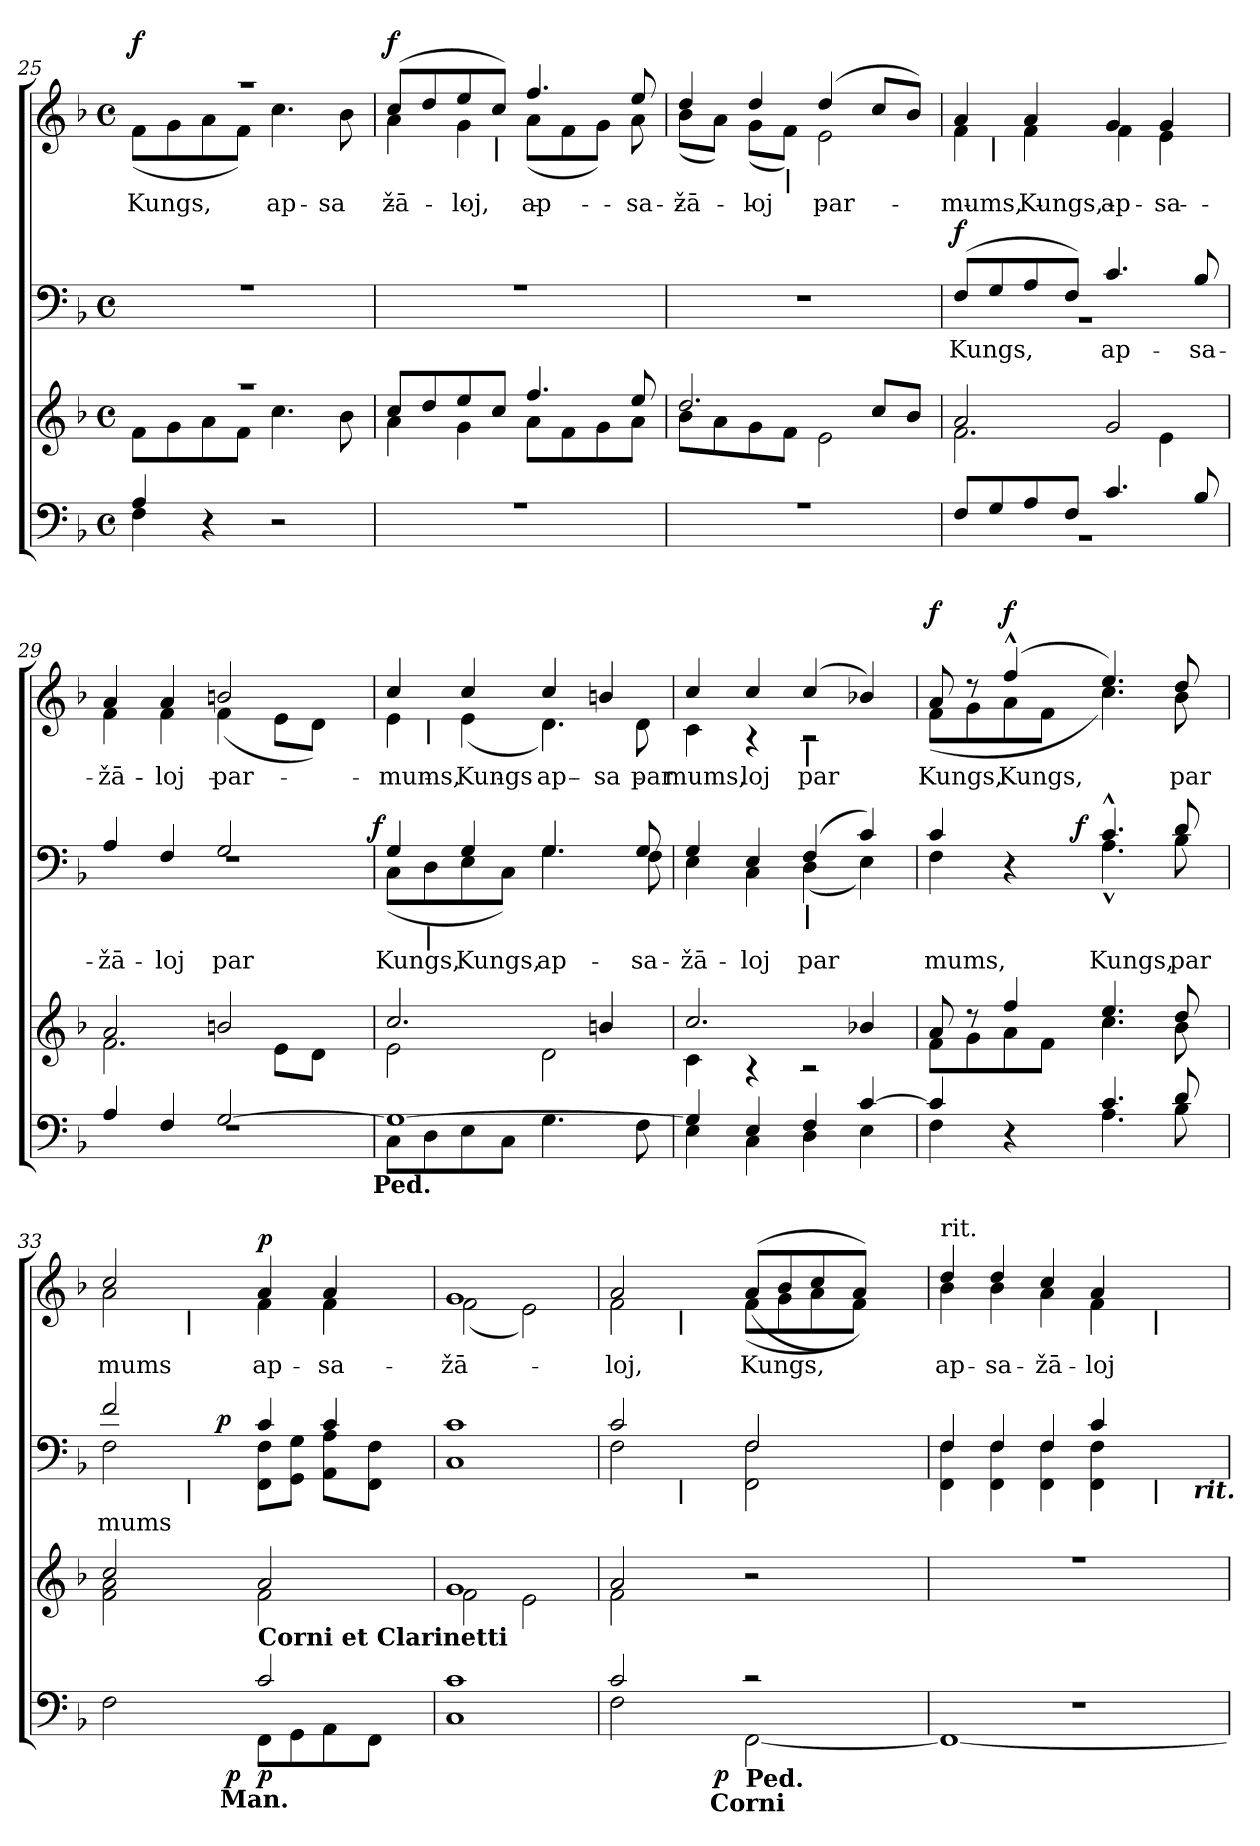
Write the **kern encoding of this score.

**kern	**dynam	**kern	**kern	**text	**dynam	**kern	**text	**dynam
*part4	*part4	*part3	*part2	*part2	*part2	*part1	*part1	*part1
*staff4	*staff4	*staff3	*staff2	*staff2	*staff2	*staff1	*staff1	*staff1
!!LO:LB:g=z
*clefF4	*	*clefG2	*clefF4	*	*	*clefG2	*	*
*k[b-]	*	*k[b-]	*k[b-]	*	*	*k[b-]	*	*
*F:	*	*F:	*F:	*	*	*F:	*	*
*M4/4	*	*M4/4	*M4/4	*	*	*M4/4	*	*
*met(c)	*	*met(c)	*met(c)	*	*	*met(c)	*	*
=25	=25	=25	=25	=25	=25	=25	=25	=25
*^	*	*^	*^	*	*	*^	*	*
!	!	!	!	!	!	!	!	!	!	!	!LO:LY:b:color=#000000	!
4Ai/	4Fi\	.	1r	8fi\L	1r	1ryy	.	.	1r	(8fi\L	Kungs,	f
.	.	.	.	8gi\	.	.	.	.	.	8gi\	.	.
4r	4ryy	.	.	8ai\	.	.	.	.	.	8ai\	.	.
.	.	.	.	8fi\J	.	.	.	.	.	8fi\J)	.	.
!	!	!	!	!	!	!	!	!	!	!	!LO:LY:b:color=#000000	!
2r	2ryy	.	.	4.cci\	.	.	.	.	.	4.cci\	ap-	.
!	!	!	!	!	!	!	!	!	!	!	!LO:LY:b:color=#000000	!
.	.	.	.	8b-i\	.	.	.	.	.	8b-i\	-sa-	.
=26	=26	=26	=26	=26	=26	=26	=26	=26	=26	=26	=26	=26
!	!	!	!	!	!	!	!	!	!	!	!LO:LY:a:color=#000000	!
!	!	!	!	!	!	!	!	!	!	!	!LO:LY:b:color=#000000	!
1r	1ryy	.	8cci/L	4ai\	1r	1ryy	.	.	(8cci/L	4ai\	-žā-	f
.	.	.	8ddi/	.	.	.	.	.	8ddi/	.	.	.
!	!	!	!	!	!	!	!	!	!	!	!LO:LY:b:color=#000000	!
.	.	.	8eei/	4gi\	.	.	.	.	8eei/	4gi\	-loj,	.
!	!	!	!	!	!	!	!	!	!LO:TX:b:B:t=|	!	!	!
.	.	.	8cci/J	.	.	.	.	.	8cci/J)	.	.	.
!	!	!	!	!	!	!	!	!	!	!	!LO:LY:a:color=#000000	!
!	!	!	!	!	!	!	!	!	!	!	!LO:LY:b:color=#000000	!
.	.	.	4.ffi/	8ai\L	.	.	.	.	4.ffi/	(8ai\L	ap-	.
.	.	.	.	8fi\	.	.	.	.	.	8fi\	.	.
.	.	.	.	8gi\	.	.	.	.	.	8gi\J)	.	.
!	!	!	!	!	!	!	!	!	!	!	!LO:LY:a:color=#000000	!
!	!	!	!	!	!	!	!	!	!	!	!LO:LY:b:color=#000000	!
.	.	.	8eei/	8ai\J	.	.	.	.	8eei/	8ai\	-sa-	.
=27	=27	=27	=27	=27	=27	=27	=27	=27	=27	=27	=27	=27
*	*	*	*	*	*	*^	*	*	*	*	*	*
!	!	!	!	!	!	!	!	!	!	!	!	!LO:LY:a:color=#000000	!
!	!	!	!	!	!	!	!	!	!	!	!	!LO:LY:b:color=#000000	!
1r	1ryy	.	2.ddi/	8b-i\L	1r	1ryy	1r	.	.	4ddi/	(8b-i\L	-žā-	.
.	.	.	.	8ai\	.	.	.	.	.	.	8ai\J)	.	.
!	!	!	!	!	!	!	!	!	!	!	!	!LO:LY:a:color=#000000	!
!	!	!	!	!	!	!	!	!	!	!	!	!LO:LY:b:color=#000000	!
.	.	.	.	8gi\	.	.	.	.	.	4ddi/	(8gi\L	-loj	.
!	!	!	!	!	!	!	!	!	!	!	!LO:TX:b:B:t=|	!	!
.	.	.	.	8fi\J	.	.	.	.	.	.	8fi\J)	.	.
!	!	!	!	!	!	!	!	!	!	!	!	!LO:LY:a:color=#000000	!
!	!	!	!	!	!	!	!	!	!	!	!	!LO:LY:b:color=#000000	!
.	.	.	.	2ei\	.	.	.	.	.	(4ddi/	2ei\	par	.
.	.	.	8cci/L	.	.	.	.	.	.	8cci/L	.	.	.
.	.	.	8b-i/J	.	.	.	.	.	.	8b-i/J)	.	.	.
*	*	*	*	*	*v	*v	*v	*	*	*	*	*	*
*	*	*	*	*	*	*	*	*v	*v	*	*
!!LO:PB:g=z
=28	=28	=28	=28	=28	=28	=28	=28	=28	=28	=28
!	!	!	!	!	!	!LO:LY:a:color=#000000	!	!	!	!
*	*	*	*	*	*^	*	*	*	*	*
!	!	!	!	!	!	!	!	!	!	!LO:LY:a:color=#000000	!
*	*	*	*	*	*	*	*	*	*^	*	*
!	!	!	!	!	!	!	!	!	!	!	!LO:LY:b:color=#000000	!
*	*	*	*	*	*	*	*	*	*	*^	*	*
8Fi/L	1r	.	2ai/	2.fi\	(8Fi/L	1r	Kungs,	f	4ai/	4fi\	8ryy	mums,	.
!	!	!	!	!	!	!	!	!	!	!	!LO:TX:b:B:t=|	!	!
8Gi/	.	.	.	.	8Gi/	.	.	.	.	.	2..ryy	.	.
!	!	!	!	!	!	!	!	!	!	!	!	!LO:LY:b:color=#000000	!
8Ai/	.	.	.	.	8Ai/	.	.	.	4ai/	4fi\	.	Kungs,	.
8Fi/J	.	.	.	.	8Fi/J)	.	.	.	.	.	.	.	.
!	!	!	!	!	!	!	!LO:LY:a:color=#000000	!	!	!	!	!	!
!	!	!	!	!	!	!	!	!	!	!	!	!LO:LY:b:color=#000000	!
4.ci/	.	.	2gi/	.	4.ci/	.	ap-	.	4gi/	4fi\	.	ap-	.
!	!	!	!	!	!	!	!	!	!	!	!	!LO:LY:b:color=#000000	!
.	.	.	.	4ei\	.	.	.	.	4gi/	4ei\	.	-sa-	.
!	!	!	!	!	!	!	!LO:LY:a:color=#000000	!	!	!	!	!	!
8B-i/	.	.	.	.	8B-i/	.	-sa-	.	.	.	.	.	.
*	*	*	*	*	*v	*v	*	*	*	*	*	*	*
*	*	*	*	*	*	*	*	*v	*v	*v	*	*
=29	=29	=29	=29	=29	=29	=29	=29	=29	=29	=29
*	*	*	*	*	*	*	*	*^	*	*
*	*	*	*	*	*	*	*	*	*^	*	*
!	!	!	!	!	!	!LO:LY:a:color=#000000	!	!	!	!	!	!
*	*	*	*	*	*^	*	*	*	*v	*v	*	*
*	*	*	*	*	*	*	*	*	*	*^	*	*
!	!	!	!	!	!	!	!	!	!	!	!	!LO:LY:b:color=#000000	!
*	*^	*	*	*	*	*^	*	*	*	*v	*v	*	*
4Ai/	1r	2ryy	.	2ai/	2.fi\	4Ai/	1r	2ryy	-žā-	.	4ai/	4fi\	-žā-	.
!	!	!	!	!	!	!	!	!	!LO:LY:a:color=#000000	!	!	!	!	!
!	!	!	!	!	!	!	!	!	!	!	!	!	!LO:LY:b:color=#000000	!
4Fi/	.	.	.	.	.	4Fi/	.	.	-loj	.	4ai/	4fi\	-loj	.
!	!	!	!	!	!	!	!	!	!LO:LY:a:color=#000000	!	!	!	!	!
!	!	!	!	!	!	!	!	!	!	!	!	!	!LO:LY:b:color=#000000	!
[>2Gi/	.	4ryy	.	2bni/	.	2Gi/	.	4ryy	par	.	2bni/	(4fi\	par	.
.	.	8ryy	.	.	8ei\L	.	.	8ryy	.	.	.	8ei\L	.	.
.	.	16ryy	.	.	8di\J	.	.	16ryy	.	.	.	8di\J)	.	.
.	.	32ryy	.	.	.	.	.	32ryy	.	.	.	.	.	.
.	.	64ryy	.	.	.	.	.	64ryy	.	.	.	.	.	.
.	.	128...ryy	.	.	.	.	.	128...ryy	.	.	.	.	.	.
!	!	!LO:TX:b:B:t=Ped.	!	!	!	!	!	!	!	!	!	!	!	!
.	.	1024ryy	.	.	.	.	.	1024ryy	.	f	.	.	.	.
*	*	*	*	*	*	*v	*v	*v	*	*	*	*	*	*
*	*v	*v	*	*	*	*	*	*	*v	*v	*	*
=30	=30	=30	=30	=30	=30	=30	=30	=30	=30	=30
*	*^	*	*	*	*^	*	*	*^	*	*
*	*	*	*	*	*	*	*^	*	*	*	*	*	*
!	!	!	!	!	!	!	!	!	!LO:LY:a:color=#000000	!	!	!	!	!
*	*	*	*	*	*	*	*v	*v	*	*	*	*	*	*
*	*v	*v	*	*	*	*	*	*	*	*v	*v	*	*
*	*^	*	*	*	*	*^	*	*	*^	*	*
!	!	!	!	!	!	!	!	!	!LO:LY:b:color=#000000	!	!	!	!	!
*	*v	*v	*	*	*	*	*v	*v	*	*	*	*	*	*
*	*^	*	*	*	*	*^	*	*	*	*	*	*
!	!	!	!	!	!	!	!	!	!	!	!	!	!LO:LY:b:color=#000000	!
*	*v	*v	*	*	*	*	*v	*v	*	*	*	*^	*	*
1Gi_>	8Ci\L	.	2.cci/	2ei\	4Gi/	(8Ci\L	Kungs,	.	4cci/	4ei\	8ryy	mums,	.
!	!	!	!	!	!	!	!	!	!	!	!LO:TX:b:B:t=|	!	!
!	!	!	!	!	!	!LO:TX:b:B:t=|	!	!	!	!	!	!	!
.	8Di\	.	.	.	.	8Di\	.	.	.	.	2..ryy	.	.
!	!	!	!	!	!	!	!LO:LY:a:color=#000000	!	!	!	!	!	!
!	!	!	!	!	!	!	!	!	!	!	!	!LO:LY:a:color=#000000	!
!	!	!	!	!	!	!	!	!	!	!	!	!LO:LY:b:color=#000000	!
.	8Ei\	.	.	.	4Gi/	8Ei\	Kungs,	.	4cci/	(4ei\	.	Kungs	.
.	8Ci\J	.	.	.	.	8Ci\J)	.	.	.	.	.	.	.
!	!	!	!	!	!	!	!LO:LY:a:color=#000000	!	!	!	!	!	!
!	!	!	!	!	!	!	!	!	!	!	!	!LO:LY:a:color=#000000	!
.	4.Gi\	.	.	2di\	4.Gi/	4.Gi\	ap-	.	4cci/	4.di\)	.	ap-	.
!	!	!	!	!	!	!	!	!	!	!	!	!LO:LY:a:color=#000000	!
.	.	.	4bni/	.	.	.	.	.	4bni/	.	.	-sa-	.
!	!	!	!	!	!	!	!LO:LY:a:color=#000000	!	!	!	!	!	!
!	!	!	!	!	!	!	!	!	!	!	!	!LO:LY:b:color=#000000	!
.	8Fi\	.	.	.	8Gi/	8Fi\	-sa-	.	.	8di\	.	par	.
*	*	*	*	*	*	*	*	*	*v	*v	*v	*	*
=31	=31	=31	=31	=31	=31	=31	=31	=31	=31	=31	=31
*	*	*	*	*	*	*	*	*	*^	*	*
*	*	*	*	*	*	*	*	*	*	*^	*	*
!	!	!	!	!	!	!	!LO:LY:a:color=#000000	!	!	!	!	!	!
*	*	*	*	*	*	*	*	*	*v	*v	*v	*	*
*	*	*	*	*	*	*	*	*	*^	*	*
*	*	*	*	*	*	*	*	*	*	*^	*	*
!	!	!	!	!	!	!	!	!	!	!	!	!LO:LY:a:color=#000000	!
*	*	*	*	*	*	*	*	*	*	*v	*v	*	*
*	*	*	*	*	*	*	*	*	*	*^	*	*
!	!	!	!	!	!	!	!	!	!	!	!	!LO:LY:b:color=#000000	!
*	*	*	*	*	*	*	*	*	*	*v	*v	*	*
4Gi/]	4Ei\	.	2.cci/	4ci\	4Gi/	4Ei\	-žā-	.	4cci/	4ci\	mums,	.
!	!	!	!	!	!	!	!LO:LY:a:color=#000000	!	!	!	!	!
!	!	!	!	!	!	!	!	!	!	!	!LO:LY:a:color=#000000	!
4Ei/	4Ci\	.	.	4r	4Ei/	4Ci\	-loj	.	4cci/	4r	-loj	.
!	!	!	!	!	!	!	!LO:LY:a:color=#000000	!	!	!	!	!
!	!	!	!	!	!	!	!	!	!LO:TX:b:B:t=|	!	!	!
!	!	!	!	!	!LO:TX:b:B:t=|	!	!	!	!	!	!	!
!	!	!	!	!	!	!	!	!	!	!	!LO:LY:a:color=#000000	!
4Fi/	4Di\	.	.	2r	(4Fi/	(4Di\	par	.	(4cci/	2r	par	.
[>4ci/	4Ei\	.	4b-Xi/	.	4ci/)	4Ei\)	.	.	4b-Xi/)	.	.	.
*	*	*	*	*	*v	*v	*	*	*	*	*	*
!!LO:LB:g=z	!!
=32	=32	=32	=32	=32	=32	=32	=32	=32	=32	=32	=32
*	*	*	*	*	*^	*	*	*	*	*	*
!	!	!	!	!	!	!	!LO:LY:a:color=#000000	!	!	!	!	!
!	!	!	!	!	!	!	!	!	!	!	!LO:LY:a:color=#000000	!
!	!	!	!	!	!	!	!	!	!	!	!LO:LY:b:color=#000000	!
*	*	*	*	*	*	*^	*	*	*	*	*	*
4ci/]	4Fi\	.	8ai/	8fi\L	4ci/	4Fi\	4ryy	mums,	.	8ai/	(8fi\L	Kungs,	f
.	.	.	8r	8gi\	.	.	.	.	.	8r	8gi\	.	.
!	!	!	!	!	!	!	!	!	!	!	!	!LO:LY:a:color=#000000	!
4r	4ryy	.	4ffi/	8ai\	4r	4ryy	8ryy	.	.	(4ff^^i/	8ai\	Kungs,	f
.	.	.	.	8fi\J	.	.	32ryy	.	.	.	8fi\J	.	.
.	.	.	.	.	.	.	64ryy	.	.	.	.	.	.
.	.	.	.	.	.	.	128ryy	.	.	.	.	.	.
.	.	.	.	.	.	.	1024ryy	.	.	.	.	.	.
.	.	.	.	.	.	.	2ryy	.	f	.	.	.	.
!	!	!	!	!	!	!	!	!LO:LY:a:color=#000000	!	!	!	!	!
4.ci/	4.Ai\	.	4.eei/	4.cci\	4.c^^i/	4.A^^i\	.	Kungs,	.	4.eei/)	4.cci\)	.	.
!	!	!	!	!	!	!	!	!LO:LY:a:color=#000000	!	!	!	!	!
!	!	!	!	!	!	!	!	!	!	!	!	!LO:LY:a:color=#000000	!
!	!	!	!	!	!	!	!	!	!	!	!	!LO:LY:b:color=#000000	!
8di/	8B-i\	.	8ddi/	8b-i\	8di/	8B-i\	.	par	.	8ddi/	8b-i\	par	.
.	.	.	.	.	.	.	16ryy	.	.	.	.	.	.
.	.	.	.	.	.	.	256..ryy	.	.	.	.	.	.
*	*	*	*	*	*v	*v	*v	*	*	*	*	*	*
*	*	*	*	*	*	*	*	*v	*v	*	*
=33	=33	=33	=33	=33	=33	=33	=33	=33	=33	=33
*	*	*	*	*	*^	*	*	*^	*	*
*	*	*	*	*	*	*^	*	*	*	*	*	*
!	!	!	!	!	!	!	!	!LO:LY:a:color=#000000	!	!	!	!	!
*	*	*	*	*	*	*v	*v	*	*	*	*	*	*
*	*	*	*	*	*	*	*	*	*v	*v	*	*
*	*	*	*	*	*	*^	*	*	*^	*	*
!	!	!	!	!	!	!	!	!	!	!	!	!LO:LY:a:color=#000000	!
*	*	*	*	*	*	*v	*v	*	*	*	*	*	*
*	*	*	*	*	*	*^	*	*	*	*	*	*
!	!	!	!	!	!	!	!	!	!	!	!	!LO:LY:b:color=#000000	!
*^	*^	*	*	*	*	*	*^	*	*	*	*^	*	*
2ryy	2Fi\	4ryy	4ryy	.	2cci/	2fi\ 2ai	2fi/	2Fi\	4ryy	4ryy	mums	.	2cci/	2ai\	4ryy	mums	.
.	.	8ryy	8ryy	.	.	.	.	.	16ryy	32ryy	.	.	.	.	32ryy	.	.
.	.	.	.	.	.	.	.	.	.	64ryy	.	.	.	.	64ryy	.	.
.	.	.	.	.	.	.	.	.	.	128ryy	.	.	.	.	128ryy	.	.
.	.	.	.	.	.	.	.	.	.	512.ryy	.	.	.	.	512.ryy	.	.
!	!	!	!	!	!	!	!	!	!	!	!	!	!	!	!LO:TX:b:B:t=|	!	!
!	!	!	!	!	!	!	!	!	!	!LO:TX:b:B:t=|	!	!	!	!	!	!	!
.	.	.	.	.	.	.	.	.	.	2ryy	.	.	.	.	2ryy	.	.
.	.	.	.	.	.	.	.	.	32ryy	.	.	.	.	.	.	.	.
.	.	.	.	.	.	.	.	.	64...ryy	.	.	.	.	.	.	.	.
.	.	.	.	.	.	.	.	.	2ryy	.	.	p	.	.	.	.	.
.	.	128ryy	1024ryy	.	.	.	.	.	.	.	.	.	.	.	.	.	.
!	!	!	!LO:TX:b:B:t=Man.	!	!	!	!	!	!	!	!	!	!	!	!	!	!
.	.	.	2ryy	.	.	.	.	.	.	.	.	.	.	.	.	.	.
.	.	2ryy	.	p	.	.	.	.	.	.	.	.	.	.	.	.	.
!	!	!	!	!	!LO:TX:b:B:t=Corni et Clarinetti	!	!	!	!	!	!	!	!	!	!	!	!
!	!	!	!	!	!	!	!	!	!	!	!	!	!	!	!	!LO:LY:b:color=#000000	!
2ci/	8FFi\L	.	.	p	2ai/	2fi\	4ci/	8FFi\ 8FiL	.	.	.	.	4ai/	4fi\	.	ap-	p
.	8GGi\	.	.	.	.	.	.	8GGi\ 8GiJ	.	.	.	.	.	.	.	.	.
!	!	!	!	!	!	!	!	!	!	!	!	!	!	!	!	!LO:LY:b:color=#000000	!
.	8AAi\	.	.	.	.	.	4ci/	8AAi\ 8AiL	.	.	.	.	4ai/	4fi\	.	-sa-	.
.	.	.	.	.	.	.	.	.	.	8ryy	.	.	.	.	8ryy	.	.
.	.	.	.	.	.	.	.	.	8ryy	.	.	.	.	.	.	.	.
.	8FFi\J	.	.	.	.	.	.	8FFi\ 8FiJ	.	.	.	.	.	.	.	.	.
.	.	.	16ryy	.	.	.	.	.	.	.	.	.	.	.	.	.	.
.	.	16...ryy	.	.	.	.	.	.	.	.	.	.	.	.	.	.	.
.	.	.	.	.	.	.	.	.	.	16ryy	.	.	.	.	16ryy	.	.
.	.	.	32ryy	.	.	.	.	.	.	.	.	.	.	.	.	.	.
.	.	.	64ryy	.	.	.	.	.	.	.	.	.	.	.	.	.	.
.	.	.	128...ryy	.	.	.	.	.	.	.	.	.	.	.	.	.	.
.	.	.	.	.	.	.	.	.	.	256ryy	.	.	.	.	256ryy	.	.
.	.	.	.	.	.	.	.	.	512ryy	.	.	.	.	.	.	.	.
.	.	.	.	.	.	.	.	.	.	1024ryy	.	.	.	.	1024ryy	.	.
*	*	*	*	*	*	*	*	*v	*v	*v	*	*	*	*	*	*	*
*	*v	*v	*v	*	*	*	*	*	*	*	*	*v	*v	*	*
=34	=34	=34	=34	=34	=34	=34	=34	=34	=34	=34	=34	=34
*^	*^	*	*	*	*^	*^	*	*	*	*^	*	*
!	!	!	!	!	!	!	!	!	!	!	!	!	!	!	!	!LO:LY:b:color=#000000	!
*	*	*	*	*	*	*	*	*v	*v	*v	*	*	*	*	*	*	*
*	*v	*v	*v	*	*	*	*	*	*	*	*	*v	*v	*	*
1ci	1Ci	.	1gi	2fi\	1ci	1Ci	.	.	1gi	(2fi\	-žā-	.
.	.	.	.	2ei\	.	.	.	.	.	2ei\)	.	.
=35	=35	=35	=35	=35	=35	=35	=35	=35	=35	=35	=35	=35
!	!	!	!	!	!	!	!	!	!	!	!LO:LY:b:color=#000000	!
*^	*^	*	*	*	*	*^	*	*	*	*^	*	*
2ci/	2Fi\	4ryy	4ryy	.	2ai/	2fi\	2ci/	2Fi\	4ryy	.	.	2ai/	2fi\	4ryy	-loj,	.
.	.	8ryy	8ryy	.	.	.	.	.	32ryy	.	.	.	.	32ryy	.	.
.	.	.	.	.	.	.	.	.	512ryy	.	.	.	.	512ryy	.	.
!	!	!	!	!	!	!	!	!	!	!	!	!	!	!LO:TX:b:B:t=|	!	!
!	!	!	!	!	!	!	!	!	!LO:TX:b:B:t=|	!	!	!	!	!	!	!
.	.	.	.	.	.	.	.	.	2ryy	.	.	.	.	2ryy	.	.
.	.	128ryy	256..ryy	.	.	.	.	.	.	.	.	.	.	.	.	.
!	!	!	!LO:TX:b:B:t=Corni	!	!	!	!	!	!	!	!	!	!	!	!	!
.	.	.	2ryy	.	.	.	.	.	.	.	.	.	.	.	.	.
.	.	512.ryy	.	.	.	.	.	.	.	.	.	.	.	.	.	.
.	.	2ryy	.	p	.	.	.	.	.	.	.	.	.	.	.	.
!LO:TX:b:B:t=Ped.	!	!	!	!	!	!	!	!	!	!	!	!	!	!	!	!
!	!	!	!	!	!	!	!	!	!	!	!	!	!	!	!LO:LY:b:color=#000000	!
2r	[<2FFi\	.	.	.	2r	2ryy	2Fi/	2FFi\ 2Fi	.	.	.	((8ai/L	(8fi\L	.	Kungs,	.
.	.	.	.	.	.	.	.	.	.	.	.	8b-i/	8gi\	.	.	.
.	.	.	.	.	.	.	.	.	.	.	.	8cci/	8ai\	.	.	.
.	.	.	.	.	.	.	.	.	8ryy	.	.	.	.	8ryy	.	.
.	.	.	.	.	.	.	.	.	.	.	.	8ai/J))	8fi\J)	.	.	.
.	.	.	16ryy	.	.	.	.	.	.	.	.	.	.	.	.	.
.	.	16ryy	.	.	.	.	.	.	.	.	.	.	.	.	.	.
.	.	.	.	.	.	.	.	.	16ryy	.	.	.	.	16ryy	.	.
.	.	.	32ryy	.	.	.	.	.	.	.	.	.	.	.	.	.
.	.	32ryy	.	.	.	.	.	.	.	.	.	.	.	.	.	.
.	.	.	.	.	.	.	.	.	64...ryy	.	.	.	.	64...ryy	.	.
.	.	.	64ryy	.	.	.	.	.	.	.	.	.	.	.	.	.
.	.	64ryy	.	.	.	.	.	.	.	.	.	.	.	.	.	.
.	.	.	128ryy	.	.	.	.	.	.	.	.	.	.	.	.	.
.	.	256ryy	.	.	.	.	.	.	.	.	.	.	.	.	.	.
.	.	1024ryy	1024ryy	.	.	.	.	.	.	.	.	.	.	.	.	.
*	*v	*v	*v	*	*	*	*	*v	*v	*	*	*	*	*	*	*
!!LO:LB:g=z	!!	!!
=36	=36	=36	=36	=36	=36	=36	=36	=36	=36	=36	=36	=36	=36
*^	*^	*	*	*	*	*^	*	*	*	*	*	*	*
!	!	!	!	!	!	!	!	!	!	!	!	!LO:TX:t=rit.	!	!	!	!
!	!	!	!	!	!	!	!	!	!	!	!	!	!	!	!LO:LY:b:color=#000000	!
*	*v	*v	*v	*	*	*	*	*	*^	*	*	*	*	*	*	*
1r	1FFi_<	.	1r	1ryy	4Fi/	4FFi\ 4Fi	2ryy	2ryy	.	.	4ddi/	4b-i\	2ryy	ap-	.
!	!	!	!	!	!	!	!	!	!	!	!	!	!	!LO:LY:b:color=#000000	!
.	.	.	.	.	4Fi/	4FFi\ 4Fi	.	.	.	.	4ddi/	4b-i\	.	-sa-	.
!	!	!	!	!	!	!	!	!	!	!	!	!	!	!LO:LY:b:color=#000000	!
.	.	.	.	.	4Fi/	4FFi\ 4Fi	4ryy	4ryy	.	.	4cci/	4ai\	4ryy	-žā-	.
!	!	!	!	!	!	!	!	!	!	!	!	!	!	!LO:LY:b:color=#000000	!
.	.	.	.	.	4ci/	4FFi\ 4Fi	8ryy	8ryy	.	.	4ai/	4fi\	8ryy	-loj	.
.	.	.	.	.	.	.	32ryy	16ryy	.	.	.	.	32ryy	.	.
.	.	.	.	.	.	.	64ryy	.	.	.	.	.	64ryy	.	.
.	.	.	.	.	.	.	256.ryy	.	.	.	.	.	256.ryy	.	.
!	!	!	!	!	!	!	!	!	!	!	!	!	!LO:TX:b:B:t=|	!	!
!	!	!	!	!	!	!	!LO:TX:b:B:t=|	!	!	!	!	!	!	!	!
.	.	.	.	.	.	.	16ryy	.	.	.	.	.	16ryy	.	.
.	.	.	.	.	.	.	.	32ryy	.	.	.	.	.	.	.
.	.	.	.	.	.	.	.	64ryy	.	.	.	.	.	.	.
.	.	.	.	.	.	.	.	128...ryy	.	.	.	.	.	.	.
.	.	.	.	.	.	.	128ryy	.	.	.	.	.	128ryy	.	.
.	.	.	.	.	.	.	512ryy	.	.	.	.	.	512ryy	.	.
!	!	!	!	!	!	!	!	!LO:TX:b:Bi:t=rit.	!	!	!	!	!	!	!
.	.	.	.	.	.	.	.	1024ryy	.	.	.	.	.	.	.
*v	*v	*	*	*	*v	*v	*v	*v	*	*	*v	*v	*v	*	*
*	*	*v	*v	*	*	*	*	*	*
=	=	=	=	=	=	=	=	=
*-	*-	*-	*-	*-	*-	*-	*-	*-
